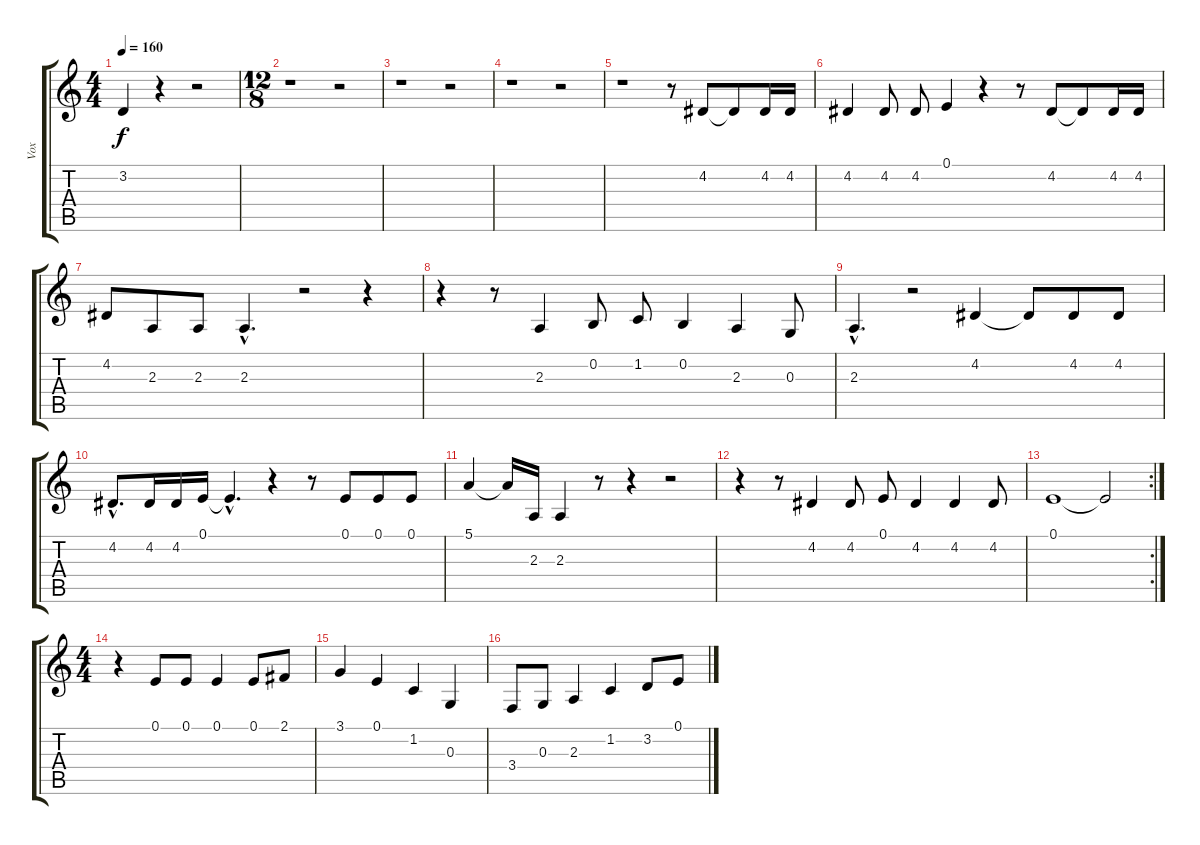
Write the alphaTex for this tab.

\track ("Vox" "Vox") {instrument bassoon}
\staff {score tabs}
\tuning (E4 B3 G3 D3 A2 E2) {hide}
\ts (4 4)
\tempo 160
\clef g2
\ks c
3.2.4{dy f} r.4 r.2 |
\ts (12 8)
r.1 r.2 |
r.1 r.2 |
r.1 r.2 |
r.1 r.8 4.2.8 4.2{t}.8 4.2.16 4.2.16 |
4.2.4 4.2.8 4.2.8 0.1.4 r.4 r.8 4.2.8 4.2{t}.8 4.2.16 4.2.16 |
4.2.8 2.3.8 2.3.8 2.3{hac}.4{d} r.2 r.4 |
r.4 r.8 2.3.4 0.2.8 1.2.8 0.2.4 2.3.4 0.3.8 |
2.3{hac}.4{d} r.2 4.2.4 4.2{t}.8 4.2.8 4.2.8 |
4.2{hac}.8{d} 4.2.16 4.2.16 0.1.16 0.1{hac t}.4{d} r.4 r.8 0.1.8 0.1.8 0.1.8 |
5.1.4 5.1{t}.16 2.3.16 2.3.4 r.8 r.4 r.2 |
r.4 r.8 4.2.4 4.2.8 0.1.8 4.2.4 4.2.4 4.2.8 |
\rc 2
0.1.1 0.1{t}.2 |
\ts (4 4)
r.4 0.1.8 0.1.8 0.1.4 0.1.8 2.1.8 |
3.1.4 0.1.4 1.2.4 0.3.4 |
3.4.8 0.3.8 2.3.4 1.2.4 3.2.8 0.1.8
